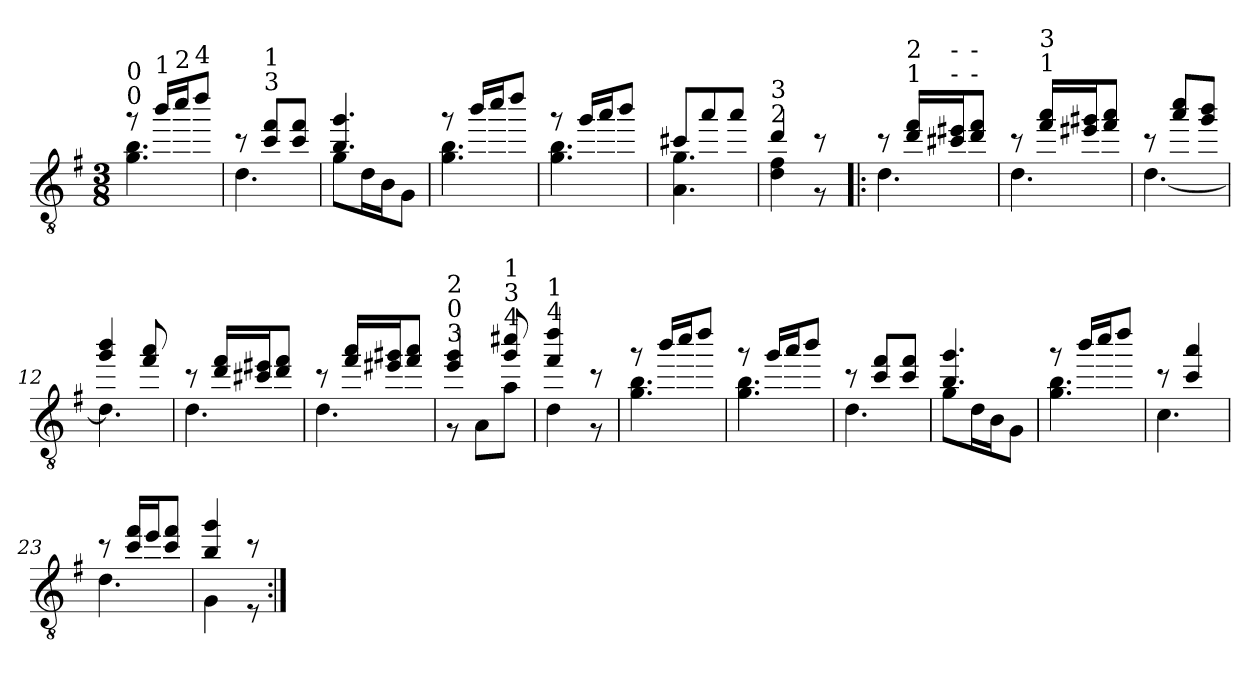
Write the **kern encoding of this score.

**kern
*part1
*staff1
*clefGv2
*k[f#]
*G:
*M3/8
=1
*^
!LO:TX:t=0	!
!LO:TX:t=0	!
8r	4.g\ 4.b\
!LO:TX:a:t=1	!
16bb/LL	.
!LO:TX:a:t=2	!
16ccc/J	.
!LO:TX:a:t=4	!
8ddd/J	.
=3	=3
8r	4.d\
!LO:TX:t=3	!
!LO:TX:t=1	!
8cc/ 8ff#/L	.
8cc/ 8ff#/J	.
=4	=4
4.b/ 4.gg/	8g\L
.	16d\L
.	16B\J
.	8G\J
=5	=5
8r	4.g\ 4.b\
16bb/LL	.
16ccc/J	.
8ddd/J	.
!!LO:LB:g=z	!!
=6	=6
8r	4.g\ 4.b\
16gg/LL	.
16aa/J	.
8bb/J	.
=7	=7
8cc#X/L	4.A\ 4.g\
8aa/	.
8aa/J	.
=8	=8
!LO:TX:t=2	!
!LO:TX:t=3	!
4dd/	4d\ 4f#\
8r	8r
=9!|:	=9!|:
8r	4.d\
!LO:TX:t=1	!
!LO:TX:t=2	!
16dd/ 16ff#/LL	.
!LO:TX:t=-	!
!LO:TX:t=-	!
16cc#X/ 16ee#X/J	.
!LO:TX:t=-	!
!LO:TX:t=-	!
8dd/ 8ff#/J	.
=10	=10
8r	4.d\
!LO:TX:t=1	!
!LO:TX:t=3	!
16ff#/ 16aa/LL	.
16ee#X/ 16gg#X/J	.
8ff#/ 8aa/J	.
!!LO:LB:g=z	!!
=11	=11
8r	[4.d\
8aa/ 8ccc/L	.
8gg/ 8bb/J	.
=12	=12
4gg/ 4bb/	4.d\]
8ff#/ 8aa/	.
=13	=13
8r	4.d\
16dd/ 16ff#/LL	.
16cc#X/ 16ee#X/J	.
8dd/ 8ff#/J	.
=14	=14
8r	4.d\
16ff#/ 16aa/LL	.
16ee#X/ 16gg#X/J	.
8ff#/ 8aa/J	.
=15	=15
!LO:TX:t=3	!
!LO:TX:t=0	!
!LO:TX:a:t=2	!
4ee/ 4gg/	8r
.	8A\L
!LO:TX:t=4	!
!LO:TX:t=3	!
!LO:TX:t=1	!
8gg/ 8ccc#X/	8a\J
!!LO:LB:g=z	!!
=16	=16
!LO:TX:t=4	!
!LO:TX:t=1	!
4ff#/ 4ddd/	4d\
8r	8r
=17	=17
8r	4.g\ 4.b\
16bb/LL	.
16ccc/J	.
8ddd/J	.
=18	=18
8r	4.g\ 4.b\
16gg/LL	.
16aa/J	.
8bb/J	.
=19	=19
8r	4.d\
8cc/ 8ff#/L	.
8cc/ 8ff#/J	.
!!LO:LB:g=z	!!
=20	=20
4.b/ 4.gg/	8g\L
.	16d\L
.	16B\J
.	8G\J
=21	=21
8r	4.g\ 4.b\
16bb/LL	.
16ccc/J	.
8ddd/J	.
=22	=22
8r	4.c\
4cc/ 4aa/	.
=23	=23
8r	4.d\
16cc/ 16ff#/LL	.
16ee/J	.
8cc/ 8ff#/J	.
=24	=24
4b/ 4gg/	4G\
8r	8r
*v	*v
=:|!
*-
